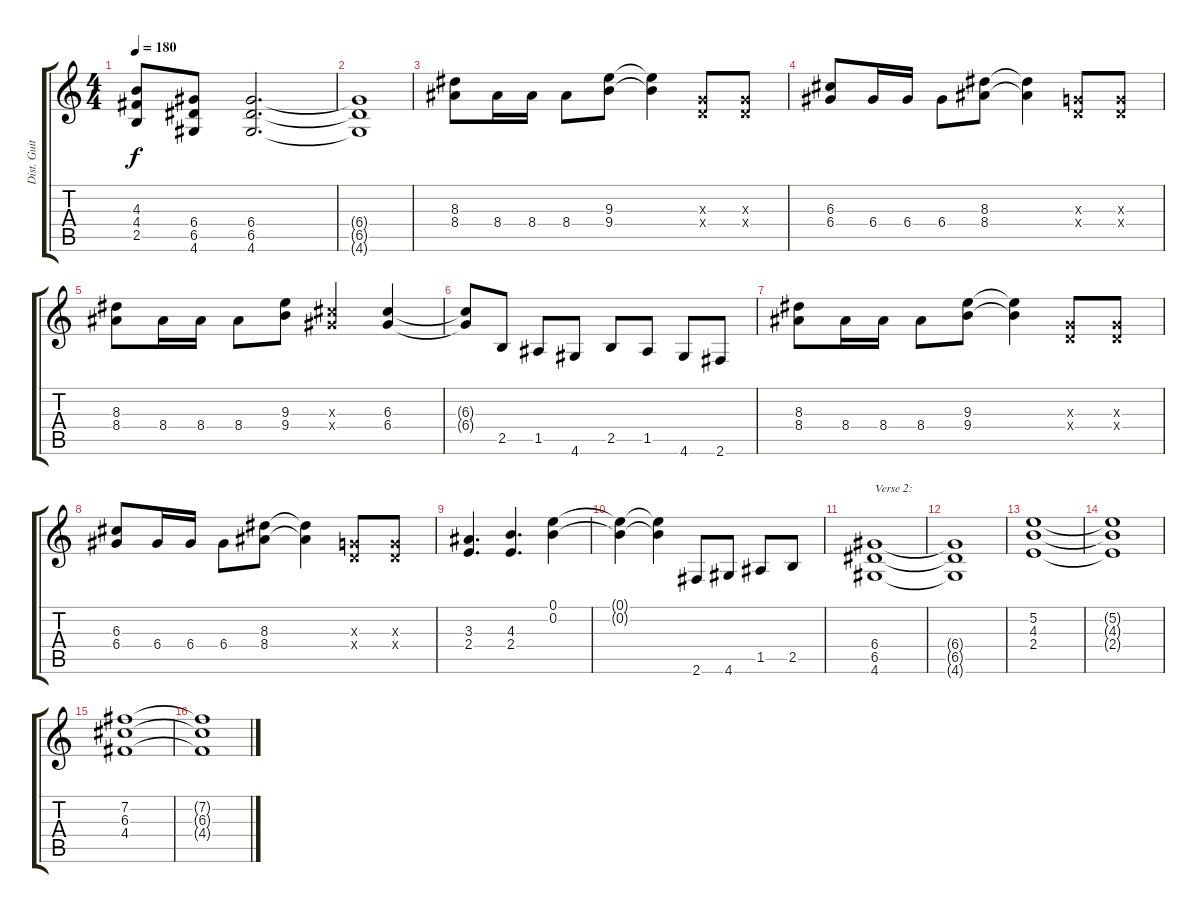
\track ("Dist. Guitar 2" "Dist. Guit") {instrument overdrivenguitar}
\staff {score tabs}
\tuning (E4 B3 G3 D3 A2 E2) {hide}
\ts (4 4)
\tempo 180
\clef g2
\ks c
(4.3 4.4 2.5).8{dy f} (6.4 6.5 4.6).8 (6.4 6.5 4.6).2{d} |
(6.4{t} 6.5{t} 4.6{t}).1 |
(8.3 8.4).8 8.4.16 8.4.16 8.4.8 (9.3 9.4).8 (9.3{t} 9.4{t}).4 (0.3{x} 0.4{x}).8 (0.3{x} 0.4{x}).8 |
(6.3 6.4).8 6.4.16 6.4.16 6.4.8 (8.3 8.4).8 (8.3{t} 8.4{t}).4 (0.3{x} 0.4{x}).8 (0.3{x} 0.4{x}).8 |
(8.3 8.4).8 8.4.16 8.4.16 8.4.8 (9.3 9.4).8 (6.3{x} 6.4{x}).4 (6.3 6.4).4 |
(6.3{t} 6.4{t}).8 2.5.8 1.5.8 4.6.8 2.5.8 1.5.8 4.6.8 2.6.8 |
(8.3 8.4).8 8.4.16 8.4.16 8.4.8 (9.3 9.4).8 (9.3{t} 9.4{t}).4 (0.3{x} 0.4{x}).8 (0.3{x} 0.4{x}).8 |
(6.3 6.4).8 6.4.16 6.4.16 6.4.8 (8.3 8.4).8 (8.3{t} 8.4{t}).4 (0.3{x} 0.4{x}).8 (0.3{x} 0.4{x}).8 |
(3.3 2.4).4{d} (4.3 2.4).4{d} (0.1 0.2).4 |
(0.1{t} 0.2{t}).4 (0.1{t} 0.2{t}).4 2.6.8 4.6.8 1.5.8 2.5.8 |
(6.4 6.5 4.6).1{txt "Verse 2:"} |
(6.4{t} 6.5{t} 4.6{t}).1 |
(5.2 4.3 2.4).1 |
(5.2{t} 4.3{t} 2.4{t}).1 |
(7.2 6.3 4.4).1 |
(7.2{t} 6.3{t} 4.4{t}).1
